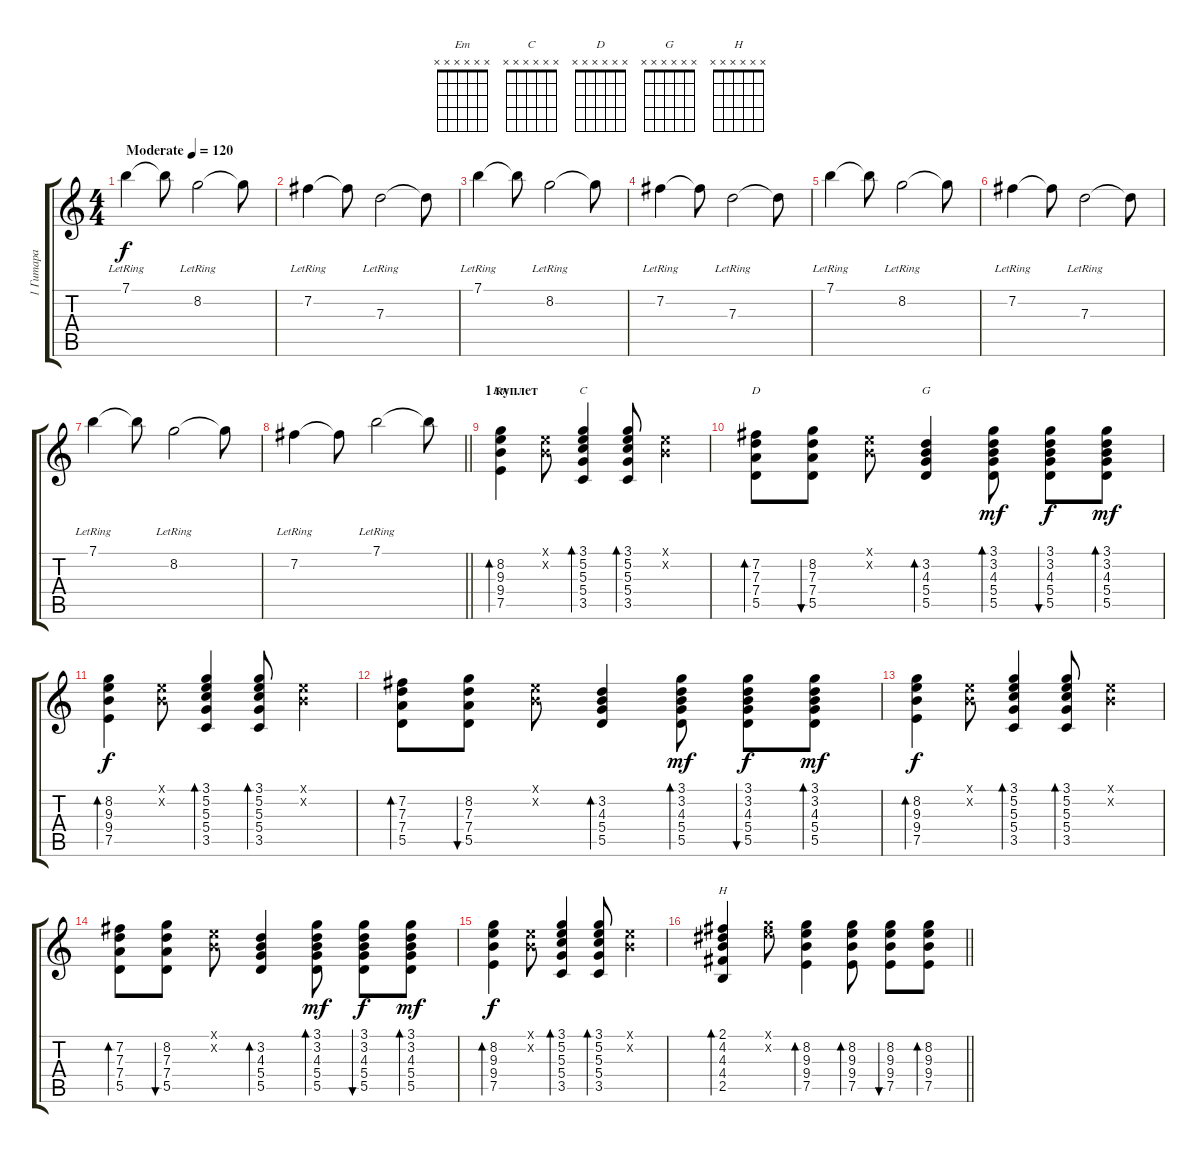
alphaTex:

\track ("1 Гитара" "1 Гитара") {instrument acousticguitarsteel}
\staff {score tabs}
\tuning (E4 B3 G3 D3 A2 E2) {hide}
\chord ("Em" x x x x x x)
\chord ("C" x x x x x x)
\chord ("D" x x x x x x)
\chord ("G" x x x x x x)
\chord ("H" x x x x x x)
\ts (4 4)
\tempo (120 "Moderate")
\clef g2
\ks c
7.1{lr}.4{dy f instrument acousticguitarsteel} 7.1{t}.8 8.2{lr}.2 8.2{t}.8 |
7.2{lr}.4 7.2{t}.8 7.3{lr}.2 7.3{t}.8 |
7.1{lr}.4 7.1{t}.8 8.2{lr}.2 8.2{t}.8 |
7.2{lr}.4 7.2{t}.8 7.3{lr}.2 7.3{t}.8 |
7.1{lr}.4 7.1{t}.8 8.2{lr}.2 8.2{t}.8 |
7.2{lr}.4 7.2{t}.8 7.3{lr}.2 7.3{t}.8 |
7.1{lr}.4 7.1{t}.8 8.2{lr}.2 8.2{t}.8 |
\barLineRight lightlight
7.2{lr}.4 7.2{t}.8 7.1{lr}.2 7.1{t}.8 |
\section ("" "1 куплет")
(8.2 9.3 9.4 7.5).4{bd 30 ch "Em"} (0.1{x} 0.2{x}).8 (3.1 5.2 5.3 5.4 3.5).4{bd 30 ch "C"} (3.1 5.2 5.3 5.4 3.5).8{bd 30} (0.1{x} 0.2{x}).4 |
(7.2 7.3 7.4 5.5).8{bd 30 ch "D"} (8.2 7.3 7.4 5.5).8{bu 30} (0.1{x} 0.2{x}).8 (3.2 4.3 5.4 5.5).4{bd 30 ch "G"} (3.1 3.2 4.3 5.4 5.5).8{bd 30 dy mf} (3.1 3.2 4.3 5.4 5.5).8{bu 30 dy f} (3.1 3.2 4.3 5.4 5.5).8{bd 30 dy mf} |
(8.2 9.3 9.4 7.5).4{bd 30 dy f} (0.1{x} 0.2{x}).8 (3.1 5.2 5.3 5.4 3.5).4{bd 30} (3.1 5.2 5.3 5.4 3.5).8{bd 30} (0.1{x} 0.2{x}).4 |
(7.2 7.3 7.4 5.5).8{bd 30} (8.2 7.3 7.4 5.5).8{bu 30} (0.1{x} 0.2{x}).8 (3.2 4.3 5.4 5.5).4{bd 30} (3.1 3.2 4.3 5.4 5.5).8{bd 30 dy mf} (3.1 3.2 4.3 5.4 5.5).8{bu 30 dy f} (3.1 3.2 4.3 5.4 5.5).8{bd 30 dy mf} |
(8.2 9.3 9.4 7.5).4{bd 30 dy f} (0.1{x} 0.2{x}).8 (3.1 5.2 5.3 5.4 3.5).4{bd 30} (3.1 5.2 5.3 5.4 3.5).8{bd 30} (0.1{x} 0.2{x}).4 |
(7.2 7.3 7.4 5.5).8{bd 30} (8.2 7.3 7.4 5.5).8{bu 30} (0.1{x} 0.2{x}).8 (3.2 4.3 5.4 5.5).4{bd 30} (3.1 3.2 4.3 5.4 5.5).8{bd 30 dy mf} (3.1 3.2 4.3 5.4 5.5).8{bu 30 dy f} (3.1 3.2 4.3 5.4 5.5).8{bd 30 dy mf} |
(8.2 9.3 9.4 7.5).4{bd 30 dy f} (0.1{x} 0.2{x}).8 (3.1 5.2 5.3 5.4 3.5).4{bd 30} (3.1 5.2 5.3 5.4 3.5).8{bd 30} (0.1{x} 0.2{x}).4 |
\barLineRight lightlight
(2.1 4.2 4.3 4.4 2.5).4{bd 30 ch "H"} (0.1{x} 8.2{x}).8 (8.2 9.3 9.4 7.5).4{bd 30} (8.2 9.3 9.4 7.5).8{bd 30} (8.2 9.3 9.4 7.5).8{bu 30} (8.2 9.3 9.4 7.5).8{bd 30}
